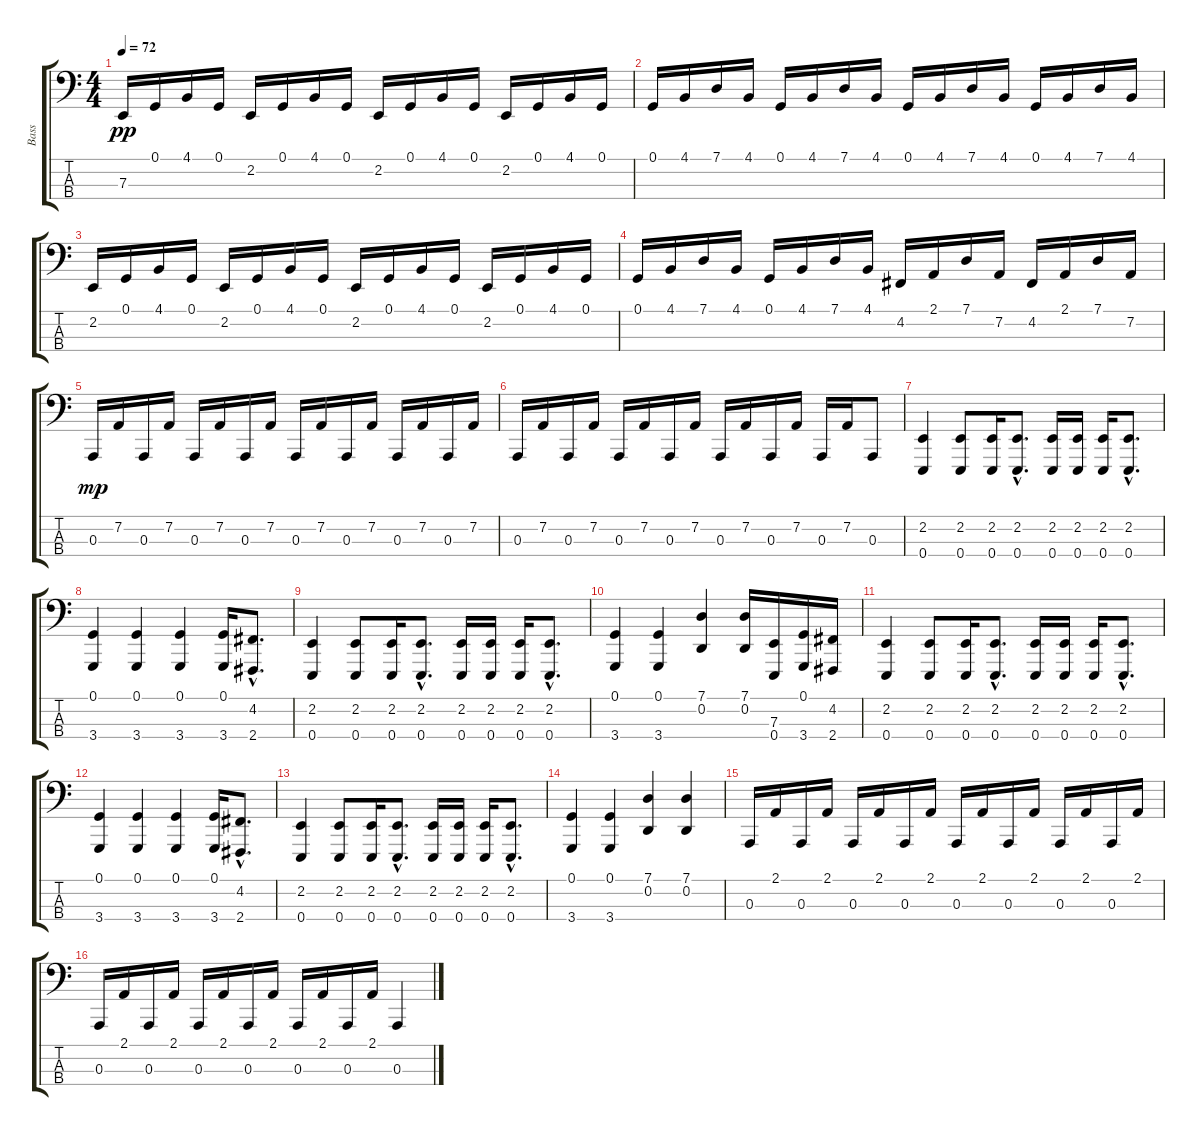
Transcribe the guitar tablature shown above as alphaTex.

\track ("Bass" "Bass") {instrument drawbarorgan}
\staff {score tabs}
\tuning (G2 D2 A1 E1) {hide}
\ts (4 4)
\tempo 72
\clef f4
\ks c
7.3.16{dy pp} 0.1.16 4.1.16 0.1.16 2.2.16 0.1.16 4.1.16 0.1.16 2.2.16 0.1.16 4.1.16 0.1.16 2.2.16 0.1.16 4.1.16 0.1.16 |
0.1.16 4.1.16 7.1.16 4.1.16 0.1.16 4.1.16 7.1.16 4.1.16 0.1.16 4.1.16 7.1.16 4.1.16 0.1.16 4.1.16 7.1.16 4.1.16 |
2.2.16 0.1.16 4.1.16 0.1.16 2.2.16 0.1.16 4.1.16 0.1.16 2.2.16 0.1.16 4.1.16 0.1.16 2.2.16 0.1.16 4.1.16 0.1.16 |
0.1.16 4.1.16 7.1.16 4.1.16 0.1.16 4.1.16 7.1.16 4.1.16 4.2.16 2.1.16 7.1.16 7.2.16 4.2.16 2.1.16 7.1.16 7.2.16 |
0.3.16{dy mp} 7.2.16 0.3.16 7.2.16 0.3.16 7.2.16 0.3.16 7.2.16 0.3.16 7.2.16 0.3.16 7.2.16 0.3.16 7.2.16 0.3.16 7.2.16 |
0.3.16 7.2.16 0.3.16 7.2.16 0.3.16 7.2.16 0.3.16 7.2.16 0.3.16 7.2.16 0.3.16 7.2.16 0.3.16 7.2.16 0.3.8 |
(2.2 0.4).4 (2.2 0.4).8 (2.2 0.4).16 (2.2{hac} 0.4{hac}).8{d} (2.2 0.4).16 (2.2 0.4).16 (2.2 0.4).16 (2.2{hac} 0.4{hac}).8{d} |
(0.1 3.4).4 (0.1 3.4).4 (0.1 3.4).4 (0.1 3.4).16 (4.2{hac} 2.4{hac}).8{d} |
(2.2 0.4).4 (2.2 0.4).8 (2.2 0.4).16 (2.2{hac} 0.4{hac}).8{d} (2.2 0.4).16 (2.2 0.4).16 (2.2 0.4).16 (2.2{hac} 0.4{hac}).8{d} |
(0.1 3.4).4 (0.1 3.4).4 (7.1 0.2).4 (7.1 0.2).16 (7.3 0.4).16 (0.1 3.4).16 (4.2 2.4).16 |
(2.2 0.4).4 (2.2 0.4).8 (2.2 0.4).16 (2.2{hac} 0.4{hac}).8{d} (2.2 0.4).16 (2.2 0.4).16 (2.2 0.4).16 (2.2{hac} 0.4{hac}).8{d} |
(0.1 3.4).4 (0.1 3.4).4 (0.1 3.4).4 (0.1 3.4).16 (4.2{hac} 2.4{hac}).8{d} |
(2.2 0.4).4 (2.2 0.4).8 (2.2 0.4).16 (2.2{hac} 0.4{hac}).8{d} (2.2 0.4).16 (2.2 0.4).16 (2.2 0.4).16 (2.2{hac} 0.4{hac}).8{d} |
(0.1 3.4).4 (0.1 3.4).4 (7.1 0.2).4 (7.1 0.2).4 |
0.3.16 2.1.16 0.3.16 2.1.16 0.3.16 2.1.16 0.3.16 2.1.16 0.3.16 2.1.16 0.3.16 2.1.16 0.3.16 2.1.16 0.3.16 2.1.16 |
0.3.16 2.1.16 0.3.16 2.1.16 0.3.16 2.1.16 0.3.16 2.1.16 0.3.16 2.1.16 0.3.16 2.1.16 0.3.4
